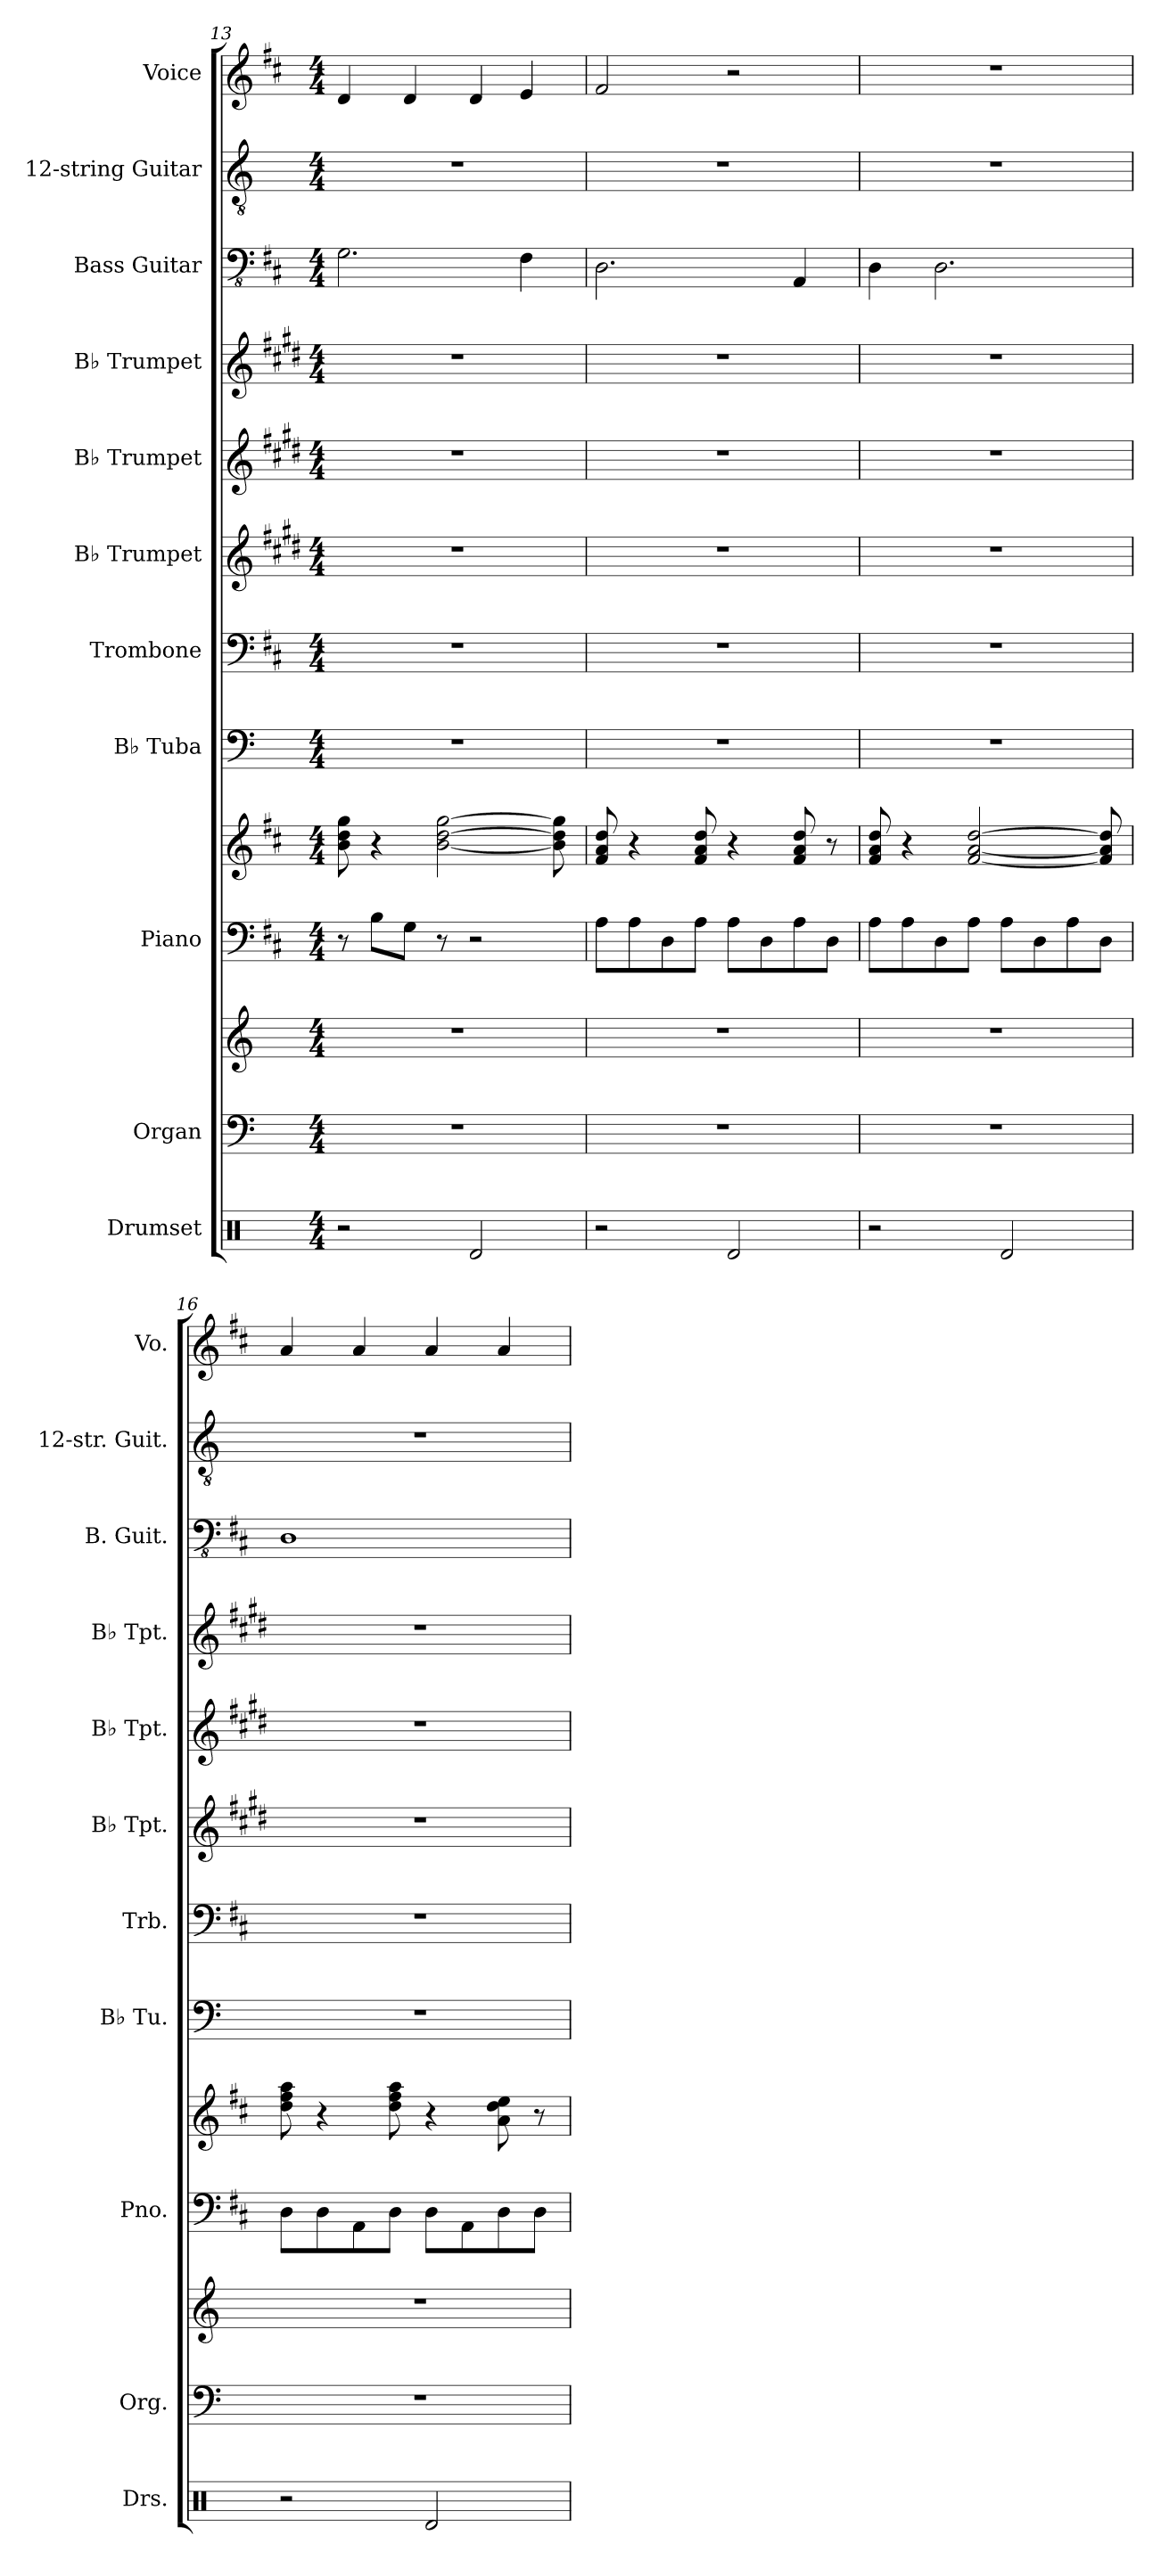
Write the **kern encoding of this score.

**kern	**kern	**kern	**kern	**kern	**kern	**kern	**kern	**kern	**kern	**kern	**kern	**kern
*part11	*part10	*part10	*part9	*part9	*part8	*part7	*part6	*part5	*part4	*part3	*part2	*part1
*staff13	*staff12	*staff11	*staff10	*staff9	*staff8	*staff7	*staff6	*staff5	*staff4	*staff3	*staff2	*staff1
*I"Drumset	*I"Organ	*	*I"Piano	*	*I"B♭ Tuba	*I"Trombone	*I"B♭ Trumpet	*I"B♭ Trumpet	*I"B♭ Trumpet	*I"Bass Guitar	*I"12-string Guitar	*I"Voice
*I'Drs.	*I'Org.	*	*I'Pno.	*	*I'B♭ Tu.	*I'Trb.	*I'B♭ Tpt.	*I'B♭ Tpt.	*I'B♭ Tpt.	*I'B. Guit.	*I'12-str. Guit.	*I'Vo.
*clefX	*clefF4	*clefG2	*clefF4	*clefG2	*clefF4	*clefF4	*clefG2	*clefG2	*clefG2	*clefFv4	*clefGv2	*clefG2
*	*	*	*	*	*	*	*ITrd1c2	*ITrd1c2	*ITrd1c2	*	*	*
*k[]	*k[]	*k[]	*k[f#c#]	*k[f#c#]	*k[]	*k[f#c#]	*k[f#c#]	*k[f#c#]	*k[f#c#]	*k[f#c#]	*k[]	*k[f#c#]
*C:	*C:	*C:	*D:	*D:	*C:	*D:	*D:	*D:	*D:	*D:	*C:	*D:
*M4/4	*M4/4	*M4/4	*M4/4	*M4/4	*M4/4	*M4/4	*M4/4	*M4/4	*M4/4	*M4/4	*M4/4	*M4/4
=13	=13	=13	=13	=13	=13	=13	=13	=13	=13	=13	=13	=13
2r	1r	1r	8r	8b\ 8dd\ 8gg\	1r	1r	1r	1r	1r	2.GG\	1r	4d/
.	.	.	8B\L	4r	.	.	.	.	.	.	.	.
.	.	.	8G\J	.	.	.	.	.	.	.	.	4d/
.	.	.	8r	[2b\ [2dd\ [2gg\	.	.	.	.	.	.	.	.
2Rd/	.	.	2r	.	.	.	.	.	.	.	.	4d/
.	.	.	.	.	.	.	.	.	.	4FF#\	.	4e/
.	.	.	.	8b\] 8dd\] 8gg\]	.	.	.	.	.	.	.	.
=14	=14	=14	=14	=14	=14	=14	=14	=14	=14	=14	=14	=14
2r	1r	1r	8A\L	8f#/ 8a/ 8dd/	1r	1r	1r	1r	1r	2.DD\	1r	2f#/
.	.	.	8A\	4r	.	.	.	.	.	.	.	.
.	.	.	8D\	.	.	.	.	.	.	.	.	.
.	.	.	8A\J	8f#/ 8a/ 8dd/	.	.	.	.	.	.	.	.
2Rd/	.	.	8A\L	4r	.	.	.	.	.	.	.	2r
.	.	.	8D\	.	.	.	.	.	.	.	.	.
.	.	.	8A\	8f#/ 8a/ 8dd/	.	.	.	.	.	4AAA/	.	.
.	.	.	8D\J	8r	.	.	.	.	.	.	.	.
!!LO:PB:g=z
=15	=15	=15	=15	=15	=15	=15	=15	=15	=15	=15	=15	=15
2r	1r	1r	8A\L	8f#/ 8a/ 8dd/	1r	1r	1r	1r	1r	4DD\	1r	1r
.	.	.	8A\	4r	.	.	.	.	.	.	.	.
.	.	.	8D\	.	.	.	.	.	.	2.DD\	.	.
.	.	.	8A\J	[2f#/ [2a/ [2dd/	.	.	.	.	.	.	.	.
2Rd/	.	.	8A\L	.	.	.	.	.	.	.	.	.
.	.	.	8D\	.	.	.	.	.	.	.	.	.
.	.	.	8A\	.	.	.	.	.	.	.	.	.
.	.	.	8D\J	8f#/] 8a/] 8dd/]	.	.	.	.	.	.	.	.
=16	=16	=16	=16	=16	=16	=16	=16	=16	=16	=16	=16	=16
2r	1r	1r	8D\L	8dd\ 8ff#\ 8aa\	1r	1r	1r	1r	1r	1DD	1r	4a/
.	.	.	8D\	4r	.	.	.	.	.	.	.	.
.	.	.	8AA\	.	.	.	.	.	.	.	.	4a/
.	.	.	8D\J	8dd\ 8ff#\ 8aa\	.	.	.	.	.	.	.	.
2Rd/	.	.	8D\L	4r	.	.	.	.	.	.	.	4a/
.	.	.	8AA\	.	.	.	.	.	.	.	.	.
.	.	.	8D\	8a\ 8dd\ 8ee\	.	.	.	.	.	.	.	4a/
.	.	.	8D\J	8r	.	.	.	.	.	.	.	.
=	=	=	=	=	=	=	=	=	=	=	=	=
*-	*-	*-	*-	*-	*-	*-	*-	*-	*-	*-	*-	*-
